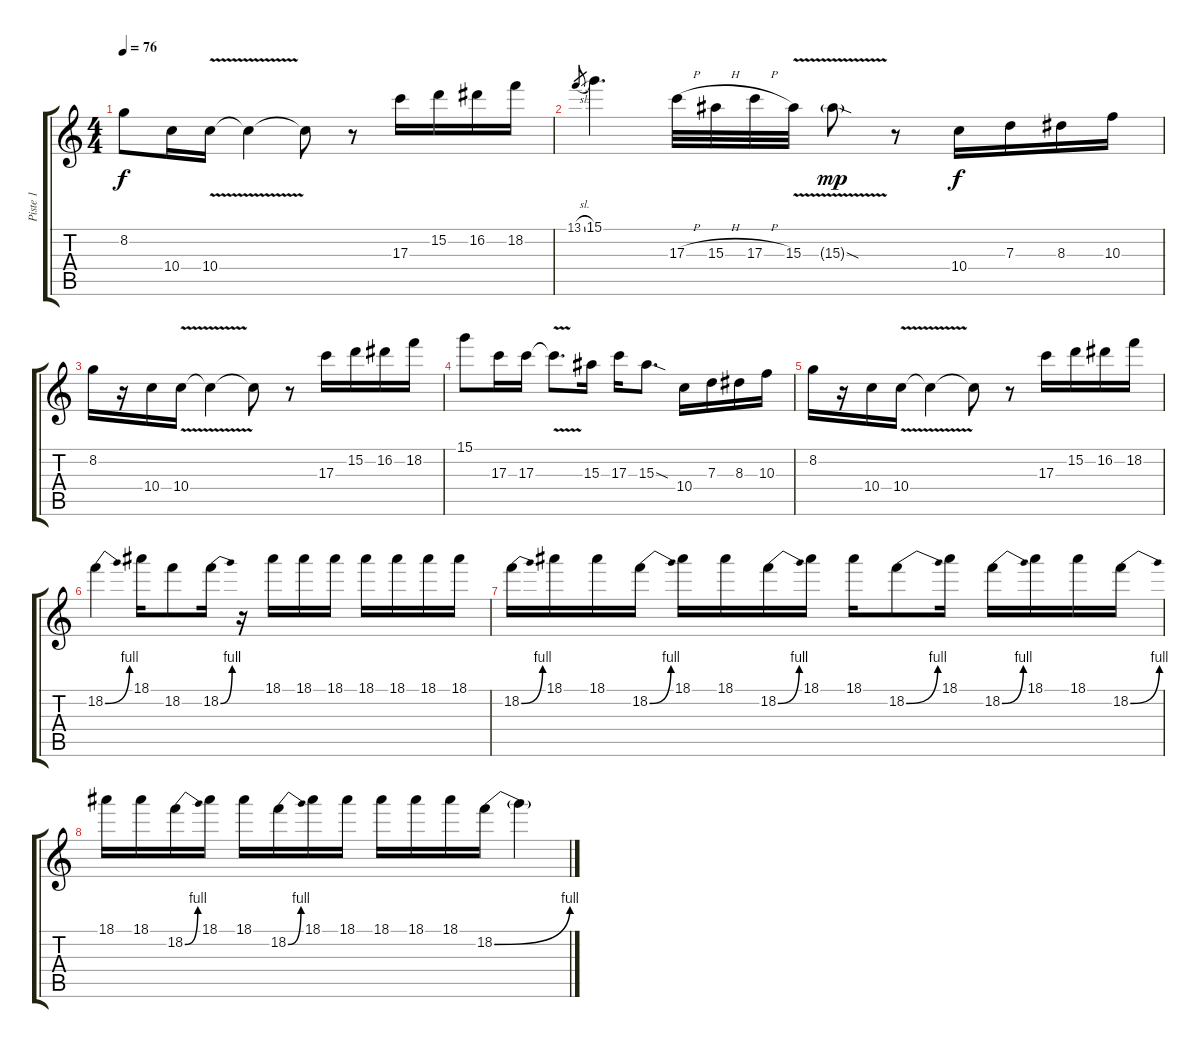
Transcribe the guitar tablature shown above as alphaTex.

\track ("Piste 1" "Piste 1") {instrument distortionguitar}
\staff {score tabs}
\tuning (E4 B3 G3 D3 A2 E2) {hide}
\ts (4 4)
\tempo 76
\clef g2
\ks c
8.2.8{dy f} 10.4.16 10.4{v}.16 10.4{t}.4 10.4{t}.8 r.8 17.3.16 15.2.16 16.2.16 18.2.16 |
13.1{sl}.8{gr} 15.1.4{d} 17.3{h}.32 15.3{h}.32 17.3{h}.32 15.3{v}.32 15.3{v sod g}.8{dy mp} r.8 10.4.16{dy f} 7.3.16 8.3.16 10.3.16 |
8.2.16 r.16 10.4.16 10.4{v}.16 10.4{t}.4 10.4{t}.8 r.8 17.3.16 15.2.16 16.2.16 18.2.16 |
15.1.8 17.3.16 17.3.16 17.3{v t}.8{d} 15.3.16 17.3.16 15.3{sod}.8{d} 10.4.16 7.3.16 8.3.16 10.3.16 |
8.2.16 r.16 10.4.16 10.4{v}.16 10.4{t}.4 10.4{t}.8 r.8 17.3.16 15.2.16 16.2.16 18.2.16 |
18.2{be (bend 0 0 60 4)}.4 18.1.16 18.2.8 18.2{be (bend 0 0 60 4)}.16 r.16 18.1.16 18.1.16 18.1.16 18.1.16 18.1.16 18.1.16 18.1.16 |
18.2{be (bend 0 0 60 4)}.16{volume 8} 18.1.16 18.1.16 18.2{be (bend 0 0 60 4)}.16 18.1.16 18.1.16 18.2{be (bend 0 0 60 4)}.16 18.1.16 18.1.16 18.2{be (bend 0 0 60 4)}.8 18.1.16 18.2{be (bend 0 0 60 4)}.16 18.1.16 18.1.16 18.2{be (bend 0 0 60 4)}.16 |
18.1.16 18.1.16 18.2{be (bend 0 0 60 4)}.16 18.1.16 18.1.16 18.2{be (bend 0 0 60 4)}.16 18.1.16 18.1.16 18.1.16 18.1.16 18.1.16 18.2{be (bend 0 0 60 4)}.16 18.2{t}.4
